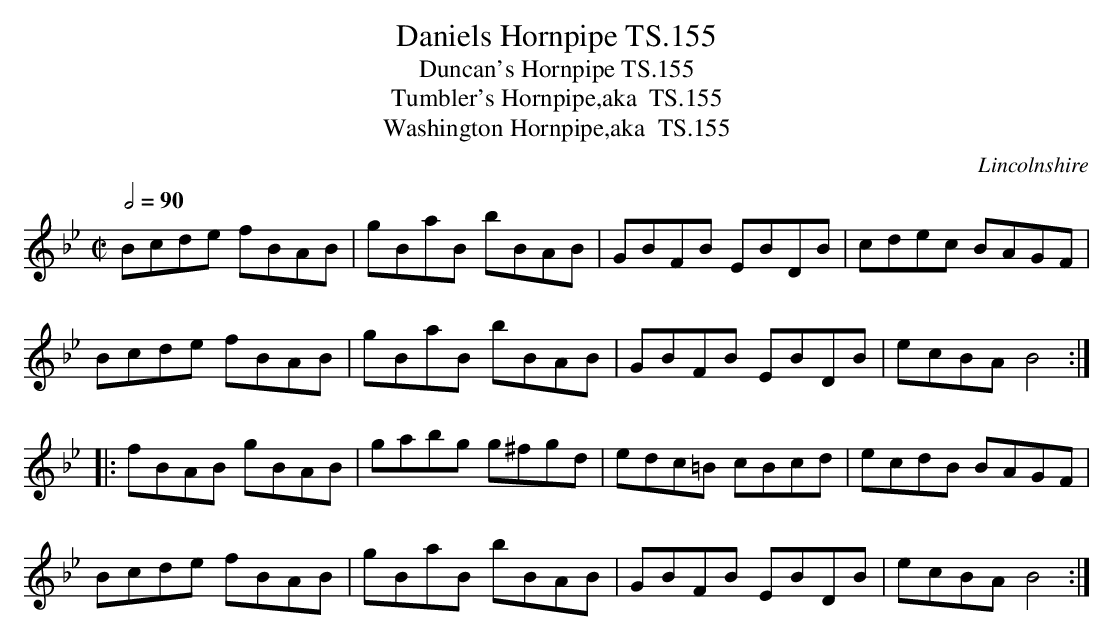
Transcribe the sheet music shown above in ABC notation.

X:1
T:Daniels Hornpipe TS.155
T:Duncan's Hornpipe TS.155
T:Tumbler's Hornpipe,aka  TS.155
T:Washington Hornpipe,aka  TS.155
L:1/8
M:C|
O:Lincolnshire
Q:1/2=90
K:Bb
Bcde fBAB|gBaB bBAB|GBFB EBDB|cdec BAGF|!
Bcde fBAB|gBaB bBAB|GBFB EBDB|ecBAB4:|!
|:fBAB gBAB|gabg g^fgd|edc=B cBcd|ecdB BAGF|!
Bcde fBAB |gBaB bBAB|GBFB EBDB|ecBAB4:|]
